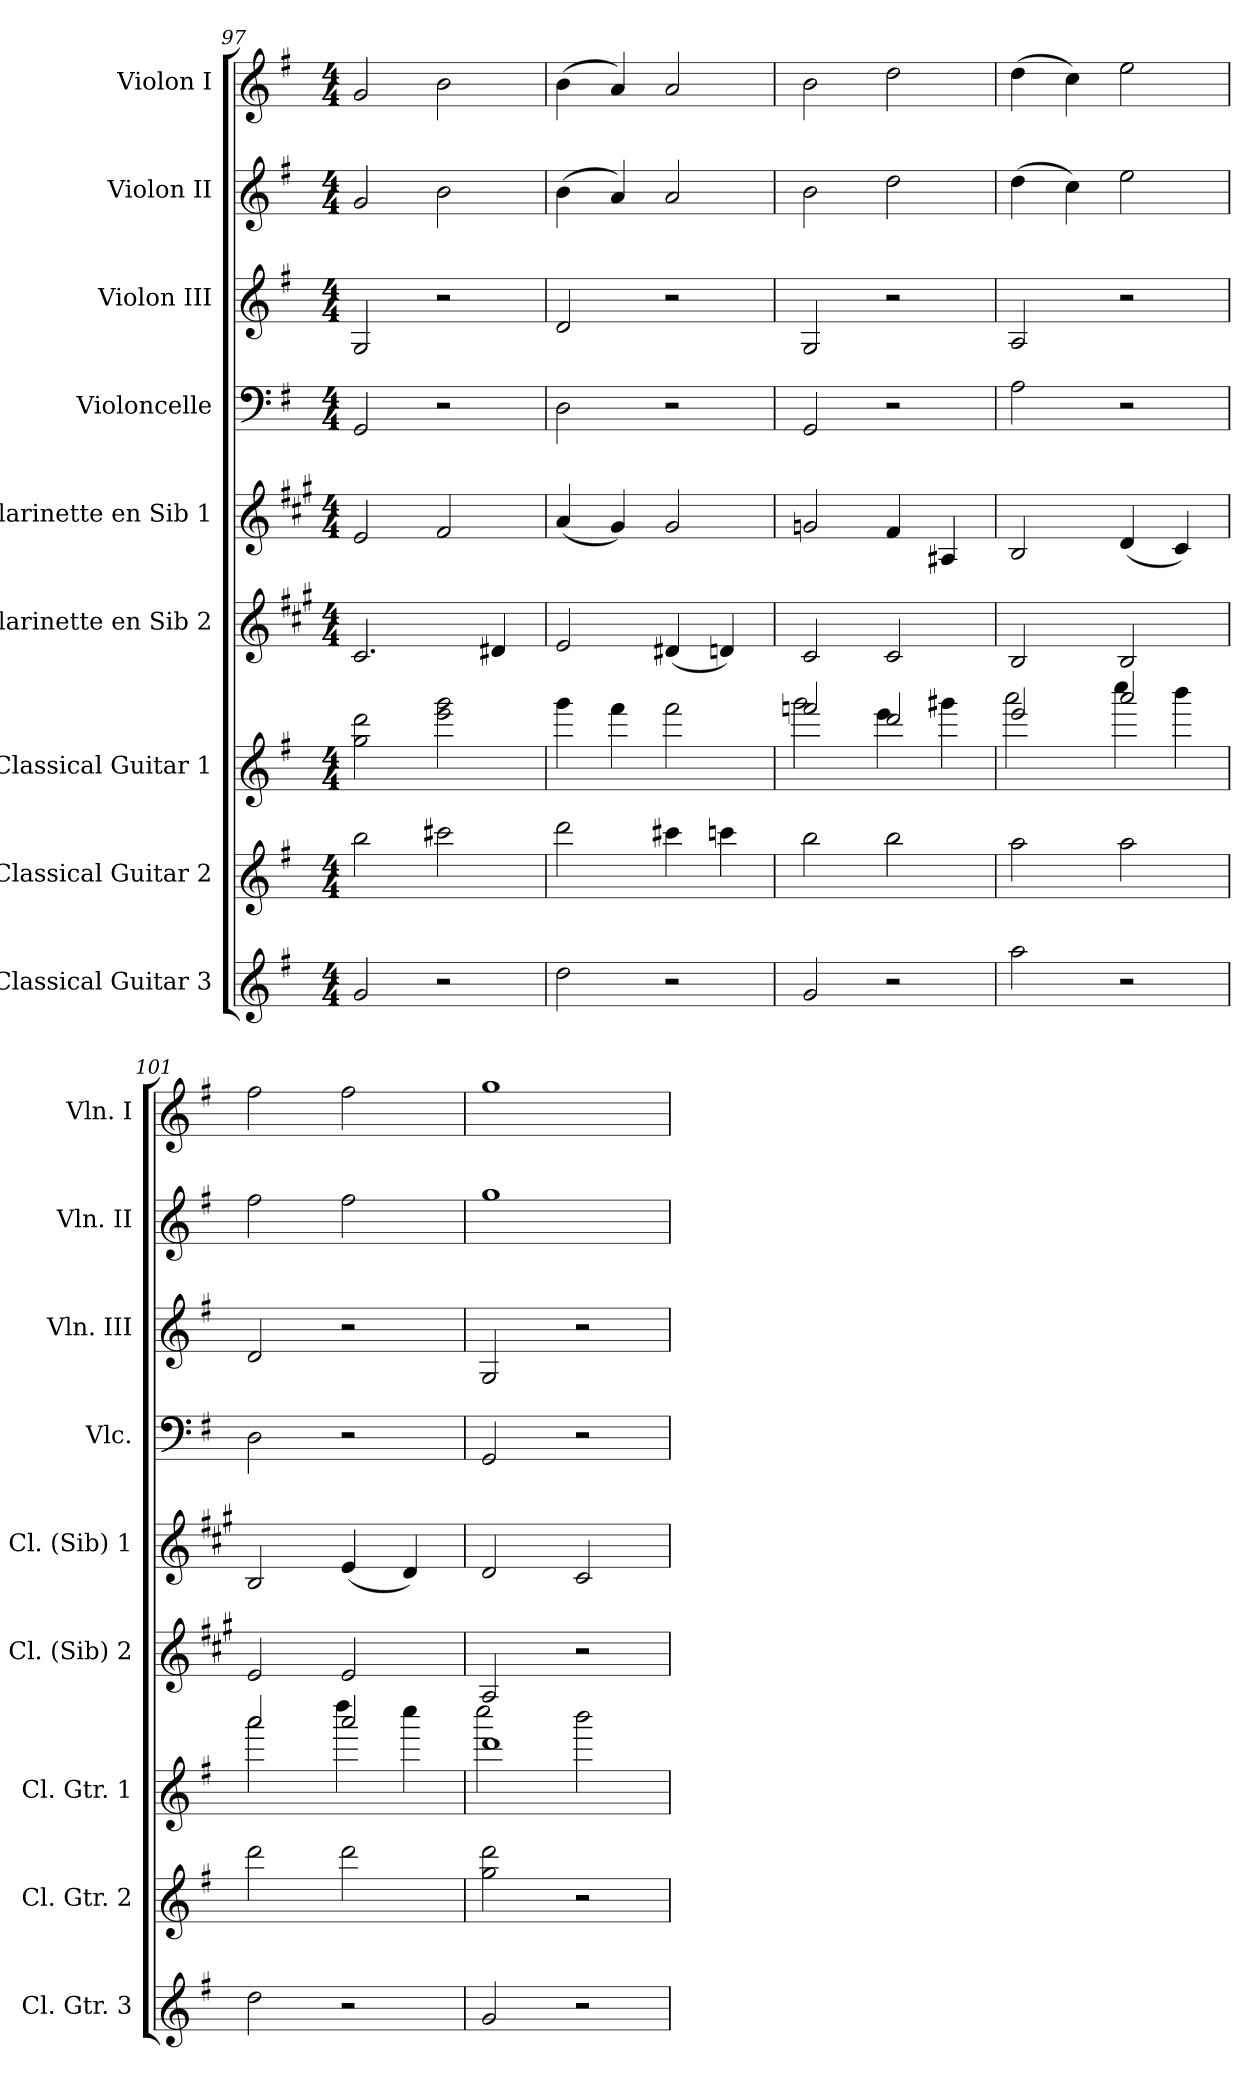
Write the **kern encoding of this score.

**kern	**kern	**kern	**kern	**kern	**kern	**kern	**kern	**kern
*part9	*part8	*part7	*part6	*part5	*part4	*part3	*part2	*part1
*staff9	*staff8	*staff7	*staff6	*staff5	*staff4	*staff3	*staff2	*staff1
*I"Classical Guitar 3	*I"Classical Guitar 2	*I"Classical Guitar 1	*I"Clarinette en Sib 2	*I"Clarinette en Sib 1	*I"Violoncelle	*I"Violon III	*I"Violon II	*I"Violon I
*I'Cl. Gtr. 3	*I'Cl. Gtr. 2	*I'Cl. Gtr. 1	*I'Cl. (Sib) 2	*I'Cl. (Sib) 1	*I'Vlc.	*I'Vln. III	*I'Vln. II	*I'Vln. I
!!LO:PB:g=z
*clefG2	*clefG2	*clefG2	*clefG2	*clefG2	*clefF4	*clefG2	*clefG2	*clefG2
*ITrd7c12	*ITrd7c12	*ITrd7c12	*ITrd1c2	*ITrd1c2	*	*	*	*
*k[f#]	*k[f#]	*k[f#]	*k[f#]	*k[f#]	*k[f#]	*k[f#]	*k[f#]	*k[f#]
*G:	*G:	*G:	*G:	*G:	*G:	*G:	*G:	*G:
*M4/4	*M4/4	*M4/4	*M4/4	*M4/4	*M4/4	*M4/4	*M4/4	*M4/4
=97	=97	=97	=97	=97	=97	=97	=97	=97
2G/	2b\	2g\ 2dd\	2.B/	2d/	2GG/	2G/	2g/	2g/
2r	2cc#X\	2ee\ 2gg\	.	2e/	2r	2r	2b\	2b\
.	.	.	4c#X/	.	.	.	.	.
=98	=98	=98	=98	=98	=98	=98	=98	=98
2d\	2dd\	4gg\	2d/	(<4g/	2D\	2d/	(>4b\	(>4b\
.	.	4ff#\	.	4f#/)	.	.	4a/)	4a/)
2r	4cc#X\	2ff#\	(<4c#X/	2f#/	2r	2r	2a/	2a/
.	4ccn\	.	4cn/)	.	.	.	.	.
=99	=99	=99	=99	=99	=99	=99	=99	=99
*	*	*^	*	*	*	*	*	*
2G/	2b\	2ffn/	2gg\	2B/	2fn/	2GG/	2G/	2b\	2b\
2r	2b\	2dd/	4ee\	2B/	4e/	2r	2r	2dd\	2dd\
.	.	.	4gg#X\	.	4G#X/	.	.	.	.
=100	=100	=100	=100	=100	=100	=100	=100	=100	=100
2a\	2a\	2ee/	2aa\	2A/	2A/	2A\	2A/	(>4dd\	(>4dd\
.	.	.	.	.	.	.	.	4cc\)	4cc\)
2r	2a\	2aa/	4ccc\	2A/	(<4c/	2r	2r	2ee\	2ee\
.	.	.	4bb\	.	4B/)	.	.	.	.
=101	=101	=101	=101	=101	=101	=101	=101	=101	=101
2d\	2dd\	2aa/	2aa\	2d/	2A/	2D\	2d/	2ff#\	2ff#\
2r	2dd\	2aa/	4ddd\	2d/	(<4d/	2r	2r	2ff#\	2ff#\
.	.	.	4ccc\	.	4c/)	.	.	.	.
=102	=102	=102	=102	=102	=102	=102	=102	=102	=102
2G/	2g\ 2dd\	1dd	2ccc\	2G/	2c/	2GG/	2G/	1gg	1gg
2r	2r	.	2bb\	2r	2B/	2r	2r	.	.
*	*	*v	*v	*	*	*	*	*	*
=	=	=	=	=	=	=	=	=
*-	*-	*-	*-	*-	*-	*-	*-	*-
